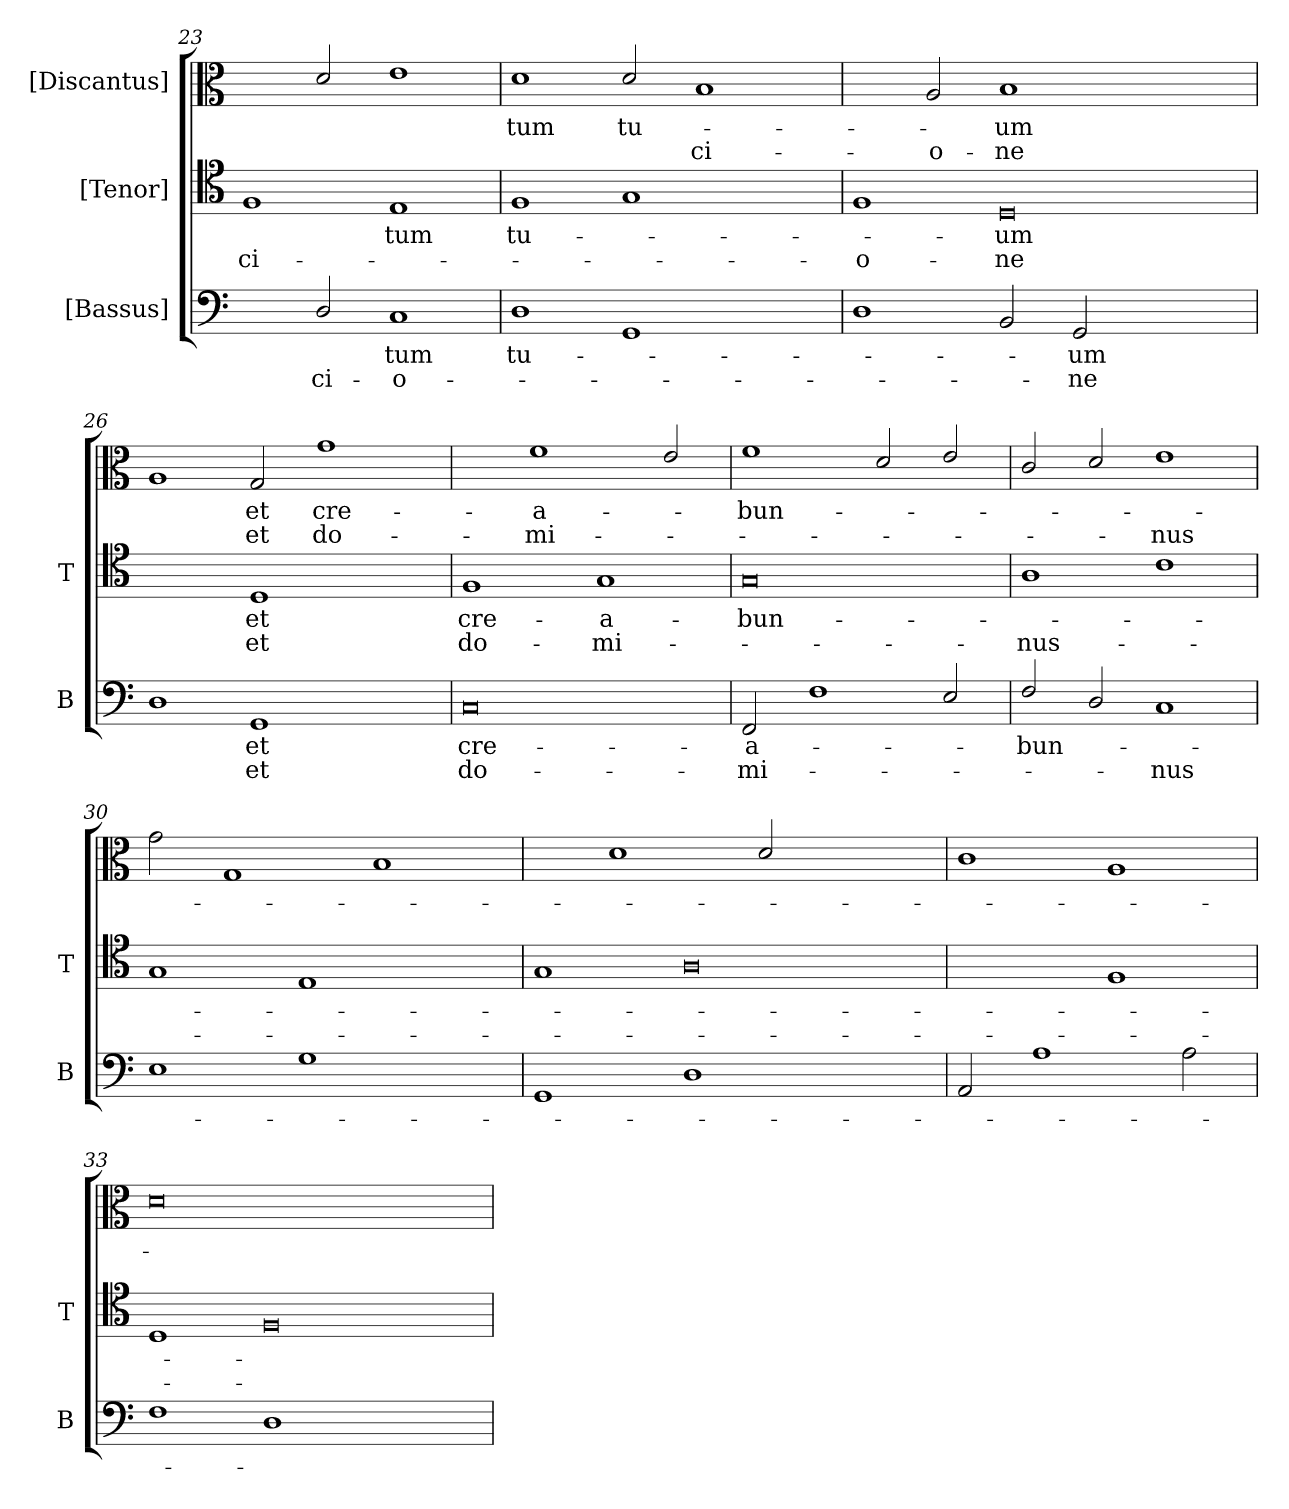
**kern	**text	**text	**kern	**text	**text	**kern	**text	**text
*part3	*part3	*part3	*part2	*part2	*part2	*part1	*part1	*part1
*staff3	*staff3	*staff3	*staff2	*staff2	*staff2	*staff1	*staff1	*staff1
*I"[Bassus]	*	*	*I"[Tenor]	*	*	*I"[Discantus]	*	*
*I'B	*	*	*I'T	*	*	*	*	*
*clefF4	*	*	*clefC4	*	*	*clefC3	*	*
*k[]	*	*	*k[]	*	*	*k[]	*	*
=23	=23	=23	=23	=23	=23	=23	=23	=23
2ryy	.	.	1F	.	-ci-	2ryy	.	.
2D/	.	-ci-	.	.	.	2d/	.	.
1C	-tum	-o-	1E	-tum	.	1e	.	.
=24	=24	=24	=24	=24	=24	=24	=24	=24
1D	tu-	.	1F	tu-	.	1d	-tum	.
1GG	.	.	1G	.	.	2d/	tu-	.
.	.	.	.	.	.	1B	.	-ci-
2ryy	.	.	2ryy	.	.	.	.	.
=25	=25	=25	=25	=25	=25	=25	=25	=25
1D	.	.	1F	.	-o-	2ryy	.	.
.	.	.	.	.	.	2A/	.	-o-
2BB/	.	.	0D	-um	-ne	1B	-um	-ne
2GG/	-um	-ne	.	.	.	.	.	.
1ryy	.	.	.	.	.	1ryy	.	.
=26	=26	=26	=26	=26	=26	=26	=26	=26
1D	.	.	1ryy	.	.	1A	.	.
1GG	et	et	1D	et	et	2G/	et	et
.	.	.	.	.	.	1g	cre-	do-
2ryy	.	.	2ryy	.	.	.	.	.
=27	=27	=27	=27	=27	=27	=27	=27	=27
0C	cre-	do-	1F	cre-	do-	2ryy	.	.
.	.	.	.	.	.	1f	-a-	-mi-
.	.	.	1G	-a-	-mi-	.	.	.
.	.	.	.	.	.	2e/	.	.
=28	=28	=28	=28	=28	=28	=28	=28	=28
2FF/	-a-	-mi-	0G	-bun-	.	1f	-bun-	.
1F	.	.	.	.	.	.	.	.
.	.	.	.	.	.	2d/	.	.
2E/	.	.	.	.	.	2e/	.	.
=29	=29	=29	=29	=29	=29	=29	=29	=29
2F/	-bun-	.	1A	.	-nus-	2c/	.	.
2D/	.	.	.	.	.	2d/	.	.
1C	.	-nus	1c	.	.	1e	.	-nus
=30	=30	=30	=30	=30	=30	=30	=30	=30
1E	.	.	1G	.	.	2g\	.	.
.	.	.	.	.	.	1G	.	.
1G	.	.	1E	.	.	.	.	.
.	.	.	.	.	.	1B	.	.
2ryy	.	.	2ryy	.	.	.	.	.
=31	=31	=31	=31	=31	=31	=31	=31	=31
1GG	.	.	1G	.	.	2ryy	.	.
.	.	.	.	.	.	1d	.	.
1D	.	.	0A	.	.	.	.	.
.	.	.	.	.	.	2d/	.	.
1ryy	.	.	.	.	.	1ryy	.	.
=32	=32	=32	=32	=32	=32	=32	=32	=32
2AA/	.	.	1ryy	.	.	1c	.	.
1A	.	.	.	.	.	.	.	.
.	.	.	1F	.	.	1A	.	.
2A\	.	.	.	.	.	.	.	.
=33	=33	=33	=33	=33	=33	=33	=33	=33
1F	.	.	1D	.	.	0d	.	.
1D	.	.	0F	.	.	.	.	.
1ryy	.	.	.	.	.	1ryy	.	.
=	=	=	=	=	=	=	=	=
*-	*-	*-	*-	*-	*-	*-	*-	*-
